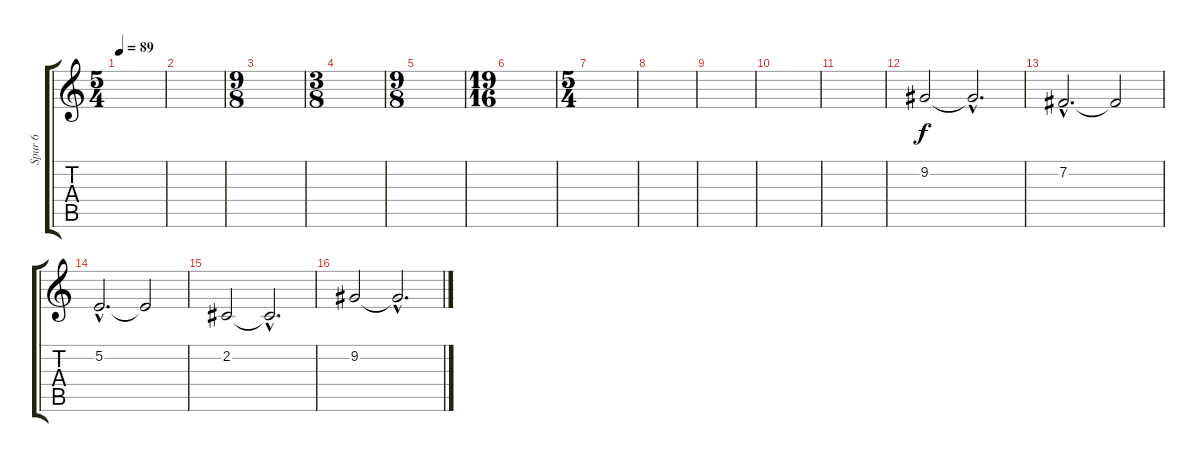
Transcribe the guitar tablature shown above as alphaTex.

\track ("Spur 6" "Spur 6") {instrument stringensemble2}
\staff {score tabs}
\tuning (E4 B3 G3 D3 A2 E2) {hide}
\ts (5 4)
\tempo 89
\clef g2
\ks c
|
|
\ts (9 8)
|
\ts (3 8)
|
\ts (9 8)
|
\ts (19 16)
|
\ts (5 4)
|
|
|
|
|
9.2.2 9.2{hac t}.2{d} |
7.2{hac}.2{d} 7.2{t}.2 |
5.2{hac}.2{d} 5.2{t}.2 |
2.2.2 2.2{hac t}.2{d} |
9.2.2 9.2{hac t}.2{d}
